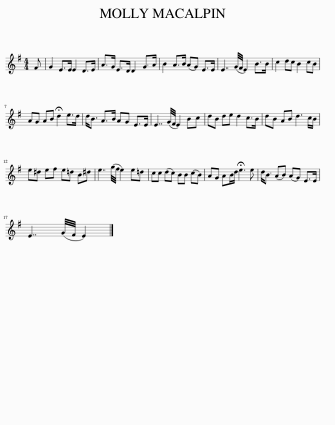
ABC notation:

X:1
L:1/8
M:4/4
I:linebreak $
K:G
V:1 treble
V:1
 F | G2 E>E E2 D>E | A>G E>D D2 G>A | B2 A>B (AG) E>E | E7/2 (G/4F/4 E2) B>B | %5
 c2 dc B2 cB |$ AG AB !fermata!d2 e>d | d<B A>B AG E>E | E7/2 (G/4F/4 E2) Bc | dB de d2 c>B | %10
 dB AB d3 c/B/ |$ e^d ef e=d B^d | e7/2 (g/4f/4 e2) e=d | cc (dc) BB (cB) | AG AB/d/ !fermata!e3 e | %15
 d<B (AB) (AG) E>E |$ E7/2 (G/4F/4 E2) |] %17
